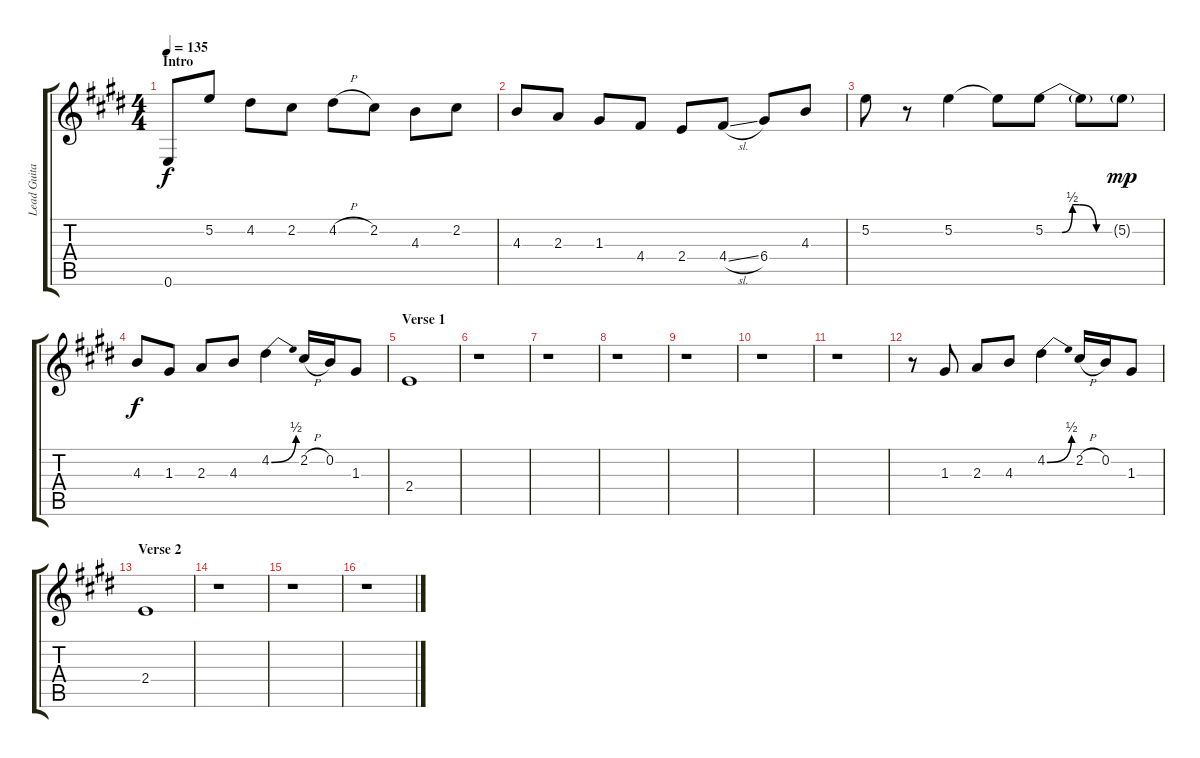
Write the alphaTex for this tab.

\track ("Lead Guitar 2" "Lead Guita") {instrument overdrivenguitar}
\staff {score tabs}
\tuning (E4 B3 G3 D3 A2 E2) {hide}
\ts (4 4)
\section ("" "Intro")
\tempo 135
\clef g2
\ks e
0.6.8{dy f instrument overdrivenguitar} 5.2.8 4.2.8 2.2.8 4.2{h}.8 2.2.8 4.3.8 2.2.8 |
4.3.8 2.3.8 1.3.8 4.4.8 2.4.8 4.4{sl}.8 6.4.8 4.3.8 |
5.2.8 r.8 5.2.4 5.2{t}.8 5.2{be (custom 0 0 15 0 24 2 30 2 45 0 60 0)}.8 5.2{t}.8 5.2{g}.8{dy mp} |
4.3.8{dy f} 1.3.8 2.3.8 4.3.8 4.2{be (bend 0 0 60 2)}.4 2.2{h}.16 0.2.16 1.3.8 |
\section ("" "Verse 1")
2.4.1 |
r.1 |
r.1 |
r.1 |
r.1 |
r.1 |
r.1 |
r.8 1.3.8 2.3.8 4.3.8 4.2{be (bend 0 0 60 2)}.4 2.2{h}.16 0.2.16 1.3.8 |
\section ("" "Verse 2")
2.4.1 |
r.1 |
r.1 |
r.1
